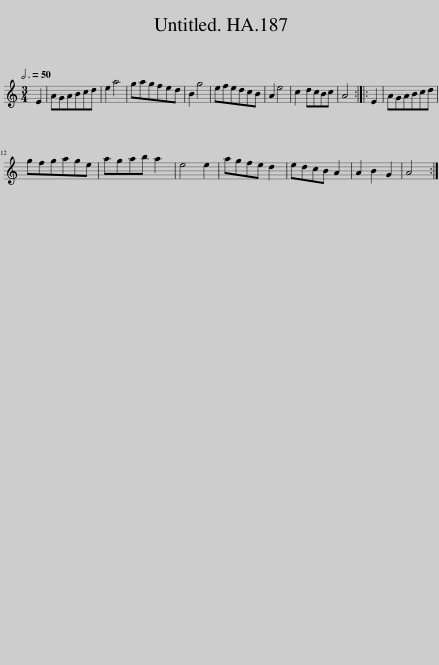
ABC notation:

X:1
L:1/8
Q:3/4=50
M:3/4
I:linebreak $
K:C
V:1 treble
V:1
 E2 | AGABcd | e2 a4 | gagfed | B2 g4 | %5
 efedcB | A2 e4 | c2 dcBc | A4 :: E2 | %10
 AGABcd |$ gfgage | agab a2 | e4 e2 | agfe d2 | %15
 edcB A2 | A2 B2 G2 | A4 :| %18
